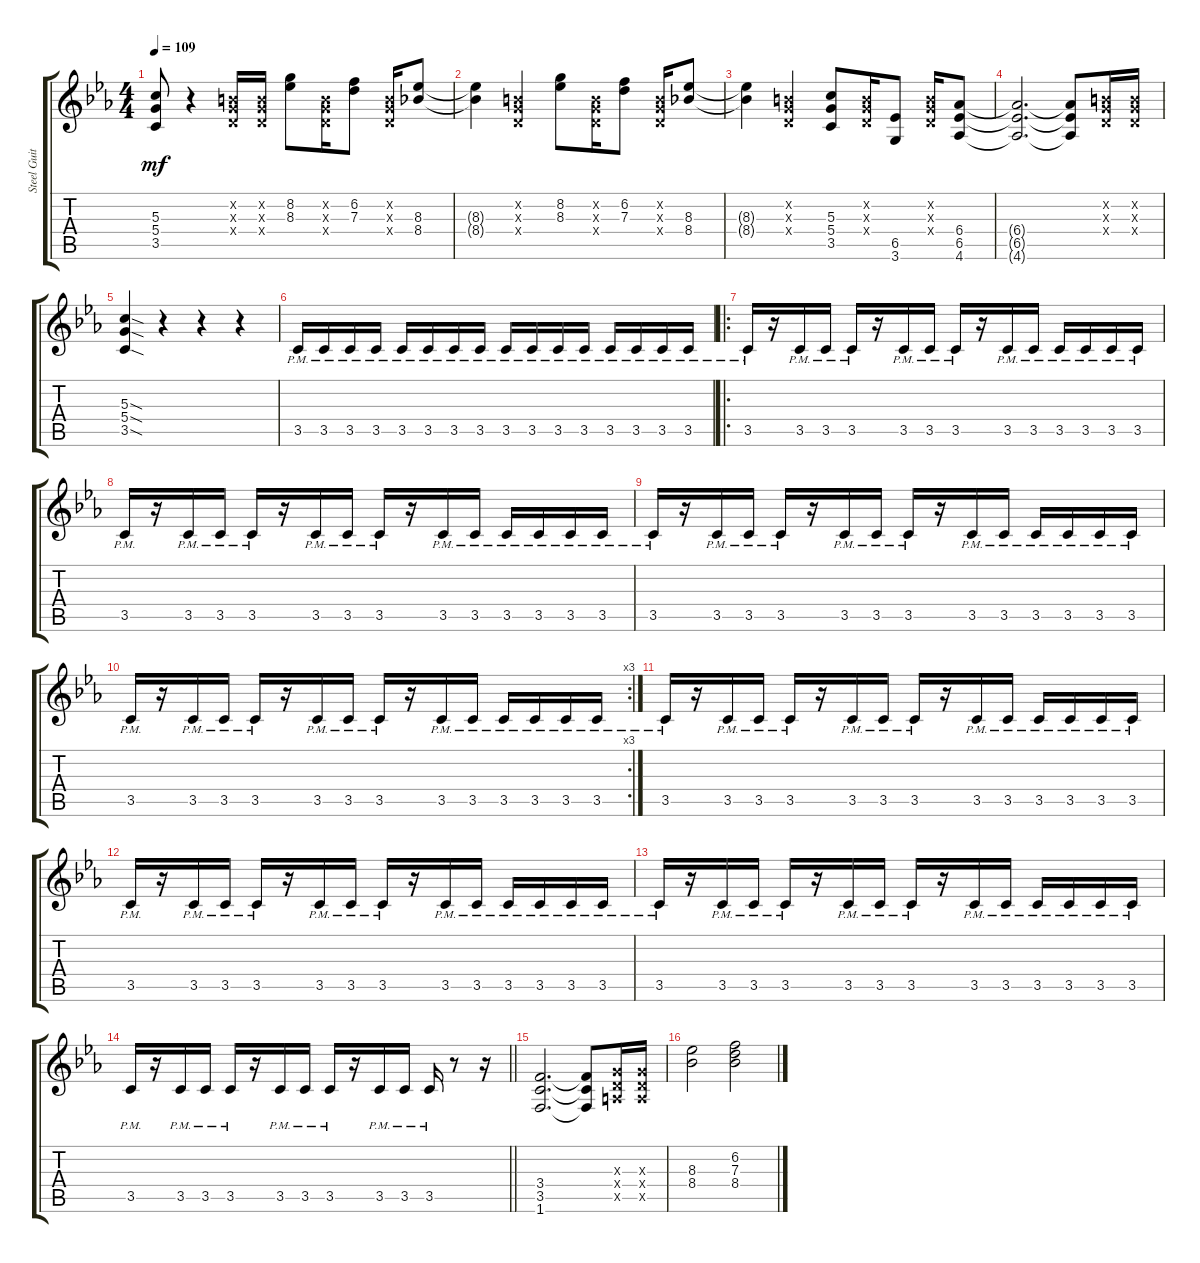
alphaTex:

\track ("Steel Guitar" "Steel Guit") {instrument acousticguitarsteel}
\staff {score tabs}
\tuning (E4 B3 G3 D3 A2 E2) {hide}
\ts (4 4)
\tempo 109
\clef g2
\ks cminor
(5.3 5.4 3.5).8{dy mf} r.4 (0.2{x} 0.3{x} 0.4{x}).16 (0.2{x} 0.3{x} 0.4{x}).16 (8.2 8.3).8 (0.2{x} 0.3{x} 0.4{x}).16 (6.2 7.3).8 (0.2{x} 0.3{x} 0.4{x}).16 (8.3 8.4).8 |
(8.3{t} 8.4{t}).4 (0.2{x} 0.3{x} 0.4{x}).4 (8.2 8.3).8 (0.2{x} 0.3{x} 0.4{x}).16 (6.2 7.3).8 (0.2{x} 0.3{x} 0.4{x}).16 (8.3 8.4).8 |
(8.3{t} 8.4{t}).4 (0.2{x} 0.3{x} 0.4{x}).4 (5.3 5.4 3.5).8 (0.2{x} 0.3{x} 0.4{x}).16 (6.5 3.6).8 (0.2{x} 0.3{x} 0.4{x}).16 (6.4 6.5 4.6).8 |
(6.4{t} 6.5{t} 4.6{t}).2{d} (6.4{t} 6.5{t} 4.6{t}).8 (0.2{x} 0.3{x} 0.4{x}).16 (0.2{x} 0.3{x} 0.4{x}).16 |
(5.3{sod} 5.4{sod} 3.5{sod}).4 r.4 r.4 r.4 |
3.5{pm}.16 3.5{pm}.16 3.5{pm}.16 3.5{pm}.16 3.5{pm}.16 3.5{pm}.16 3.5{pm}.16 3.5{pm}.16 3.5{pm}.16 3.5{pm}.16 3.5{pm}.16 3.5{pm}.16 3.5{pm}.16 3.5{pm}.16 3.5{pm}.16 3.5{pm}.16 |
\ro
3.5{pm}.16 r.16 3.5{pm}.16 3.5{pm}.16 3.5{pm}.16 r.16 3.5{pm}.16 3.5{pm}.16 3.5{pm}.16 r.16 3.5{pm}.16 3.5{pm}.16 3.5{pm}.16 3.5{pm}.16 3.5{pm}.16 3.5{pm}.16 |
3.5{pm}.16 r.16 3.5{pm}.16 3.5{pm}.16 3.5{pm}.16 r.16 3.5{pm}.16 3.5{pm}.16 3.5{pm}.16 r.16 3.5{pm}.16 3.5{pm}.16 3.5{pm}.16 3.5{pm}.16 3.5{pm}.16 3.5{pm}.16 |
3.5{pm}.16 r.16 3.5{pm}.16 3.5{pm}.16 3.5{pm}.16 r.16 3.5{pm}.16 3.5{pm}.16 3.5{pm}.16 r.16 3.5{pm}.16 3.5{pm}.16 3.5{pm}.16 3.5{pm}.16 3.5{pm}.16 3.5{pm}.16 |
\rc 3
3.5{pm}.16 r.16 3.5{pm}.16 3.5{pm}.16 3.5{pm}.16 r.16 3.5{pm}.16 3.5{pm}.16 3.5{pm}.16 r.16 3.5{pm}.16 3.5{pm}.16 3.5{pm}.16 3.5{pm}.16 3.5{pm}.16 3.5{pm}.16 |
3.5{pm}.16 r.16 3.5{pm}.16 3.5{pm}.16 3.5{pm}.16 r.16 3.5{pm}.16 3.5{pm}.16 3.5{pm}.16 r.16 3.5{pm}.16 3.5{pm}.16 3.5{pm}.16 3.5{pm}.16 3.5{pm}.16 3.5{pm}.16 |
3.5{pm}.16 r.16 3.5{pm}.16 3.5{pm}.16 3.5{pm}.16 r.16 3.5{pm}.16 3.5{pm}.16 3.5{pm}.16 r.16 3.5{pm}.16 3.5{pm}.16 3.5{pm}.16 3.5{pm}.16 3.5{pm}.16 3.5{pm}.16 |
3.5{pm}.16 r.16 3.5{pm}.16 3.5{pm}.16 3.5{pm}.16 r.16 3.5{pm}.16 3.5{pm}.16 3.5{pm}.16 r.16 3.5{pm}.16 3.5{pm}.16 3.5{pm}.16 3.5{pm}.16 3.5{pm}.16 3.5{pm}.16 |
\barLineRight lightlight
3.5{pm}.16 r.16 3.5{pm}.16 3.5{pm}.16 3.5{pm}.16 r.16 3.5{pm}.16 3.5{pm}.16 3.5{pm}.16 r.16 3.5{pm}.16 3.5{pm}.16 3.5{pm}.16 r.8 r.16 |
(3.4 3.5 1.6).2{d} (3.4{t} 3.5{t} 1.6{t}).8 (0.3{x} 0.4{x} 0.5{x}).16 (0.3{x} 0.4{x} 0.5{x}).16 |
(8.3 8.4).2 (6.2 7.3 8.4).2
